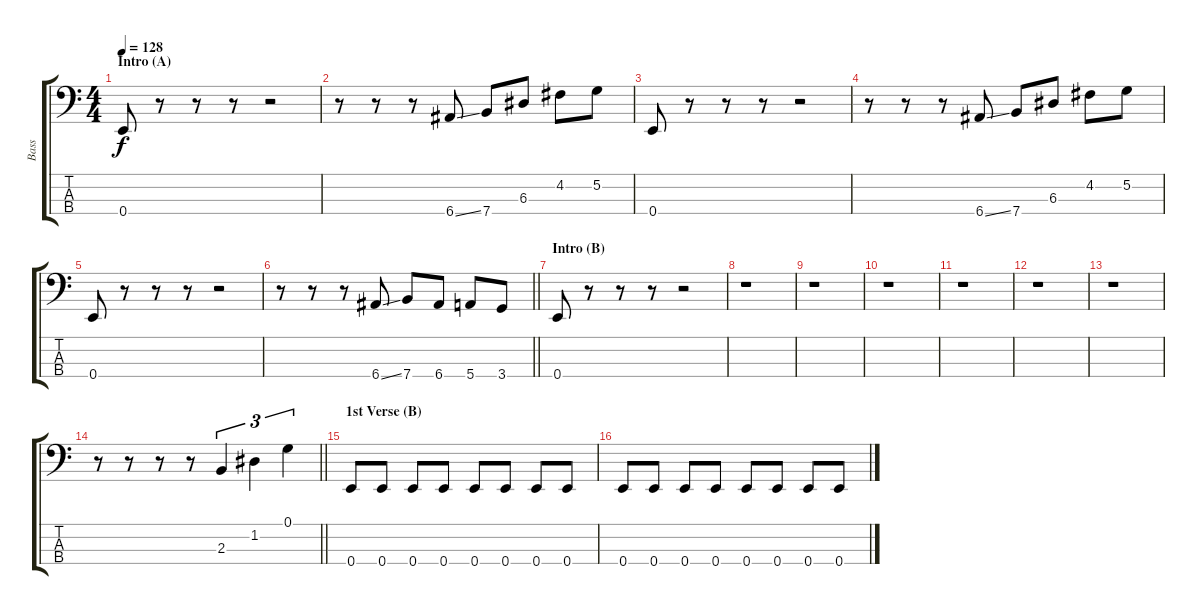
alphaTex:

\track ("Bass" "Bass") {instrument electricbasspick}
\staff {score tabs}
\tuning (G2 D2 A1 E1) {hide}
\ts (4 4)
\section ("" "Intro (A)")
\tempo 128
\clef f4
\ks c
0.4.8{dy f instrument electricbasspick} r.8 r.8 r.8 r.2 |
r.8 r.8 r.8 6.4{ss}.8 7.4.8 6.3.8 4.2.8 5.2.8 |
0.4.8 r.8 r.8 r.8 r.2 |
r.8 r.8 r.8 6.4{ss}.8 7.4.8 6.3.8 4.2.8 5.2.8 |
0.4.8 r.8 r.8 r.8 r.2 |
\barLineRight lightlight
r.8 r.8 r.8 6.4{ss}.8 7.4.8 6.4.8 5.4.8 3.4.8 |
\section ("" "Intro (B)")
0.4.8 r.8 r.8 r.8 r.2 |
r.1 |
r.1 |
r.1 |
r.1 |
r.1 |
r.1 |
\barLineRight lightlight
r.8 r.8 r.8 r.8 2.3.4{tu (3 2)} 1.2.4{tu (3 2)} 0.1.4{tu (3 2)} |
\section ("" "1st Verse (B)")
0.4.8 0.4.8 0.4.8 0.4.8 0.4.8 0.4.8 0.4.8 0.4.8 |
0.4.8 0.4.8 0.4.8 0.4.8 0.4.8 0.4.8 0.4.8 0.4.8
